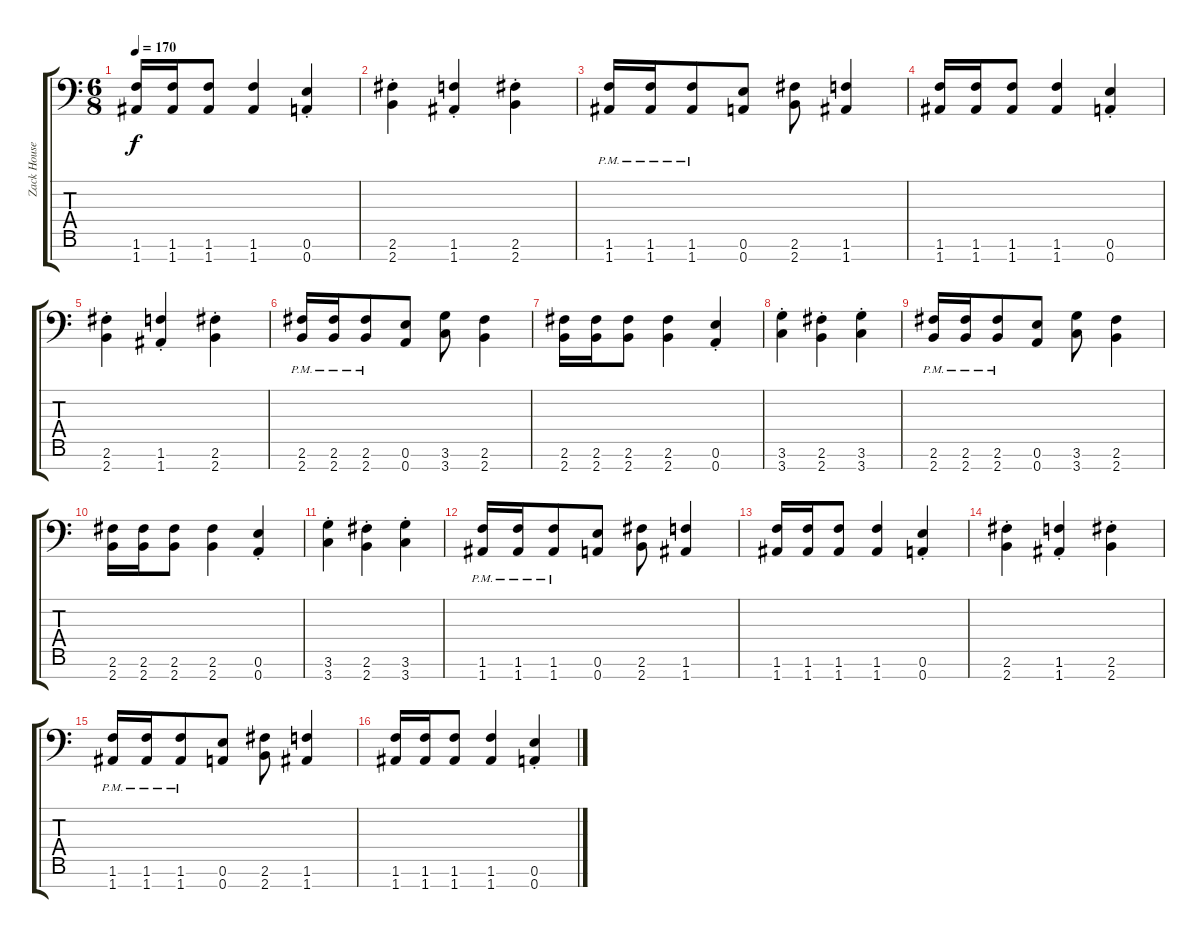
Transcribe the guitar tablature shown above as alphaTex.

\track ("Zack Householder" "Zack House") {instrument distortionguitar}
\staff {score tabs}
\tuning (E4 B3 G3 D3 A2 E2 A1) {hide}
\ts (6 8)
\tempo 170
\clef f4
\ks c
(1.6 1.7).16{dy f} (1.6 1.7).16 (1.6 1.7).8 (1.6 1.7).4 (0.6{st} 0.7{st}).4 |
(2.6{st} 2.7{st}).4 (1.6{st} 1.7{st}).4 (2.6{st} 2.7{st}).4 |
(1.6{pm} 1.7{pm}).16 (1.6{pm} 1.7{pm}).16 (1.6{pm} 1.7{pm}).8 (0.6 0.7).8 (2.6 2.7).8 (1.6 1.7).4 |
(1.6 1.7).16 (1.6 1.7).16 (1.6 1.7).8 (1.6 1.7).4 (0.6{st} 0.7{st}).4 |
(2.6{st} 2.7{st}).4 (1.6{st} 1.7{st}).4 (2.6{st} 2.7{st}).4 |
(2.6{pm} 2.7{pm}).16 (2.6{pm} 2.7{pm}).16 (2.6{pm} 2.7{pm}).8 (0.6 0.7).8 (3.6 3.7).8 (2.6 2.7).4 |
(2.6 2.7).16 (2.6 2.7).16 (2.6 2.7).8 (2.6 2.7).4 (0.6{st} 0.7{st}).4 |
(3.6{st} 3.7{st}).4 (2.6{st} 2.7{st}).4 (3.6{st} 3.7{st}).4 |
(2.6{pm} 2.7{pm}).16 (2.6{pm} 2.7{pm}).16 (2.6{pm} 2.7{pm}).8 (0.6 0.7).8 (3.6 3.7).8 (2.6 2.7).4 |
(2.6 2.7).16 (2.6 2.7).16 (2.6 2.7).8 (2.6 2.7).4 (0.6{st} 0.7{st}).4 |
(3.6{st} 3.7{st}).4 (2.6{st} 2.7{st}).4 (3.6{st} 3.7{st}).4 |
(1.6{pm} 1.7{pm}).16 (1.6{pm} 1.7{pm}).16 (1.6{pm} 1.7{pm}).8 (0.6 0.7).8 (2.6 2.7).8 (1.6 1.7).4 |
(1.6 1.7).16 (1.6 1.7).16 (1.6 1.7).8 (1.6 1.7).4 (0.6{st} 0.7{st}).4 |
(2.6{st} 2.7{st}).4 (1.6{st} 1.7{st}).4 (2.6{st} 2.7{st}).4 |
(1.6{pm} 1.7{pm}).16 (1.6{pm} 1.7{pm}).16 (1.6{pm} 1.7{pm}).8 (0.6 0.7).8 (2.6 2.7).8 (1.6 1.7).4 |
(1.6 1.7).16 (1.6 1.7).16 (1.6 1.7).8 (1.6 1.7).4 (0.6{st} 0.7{st}).4
